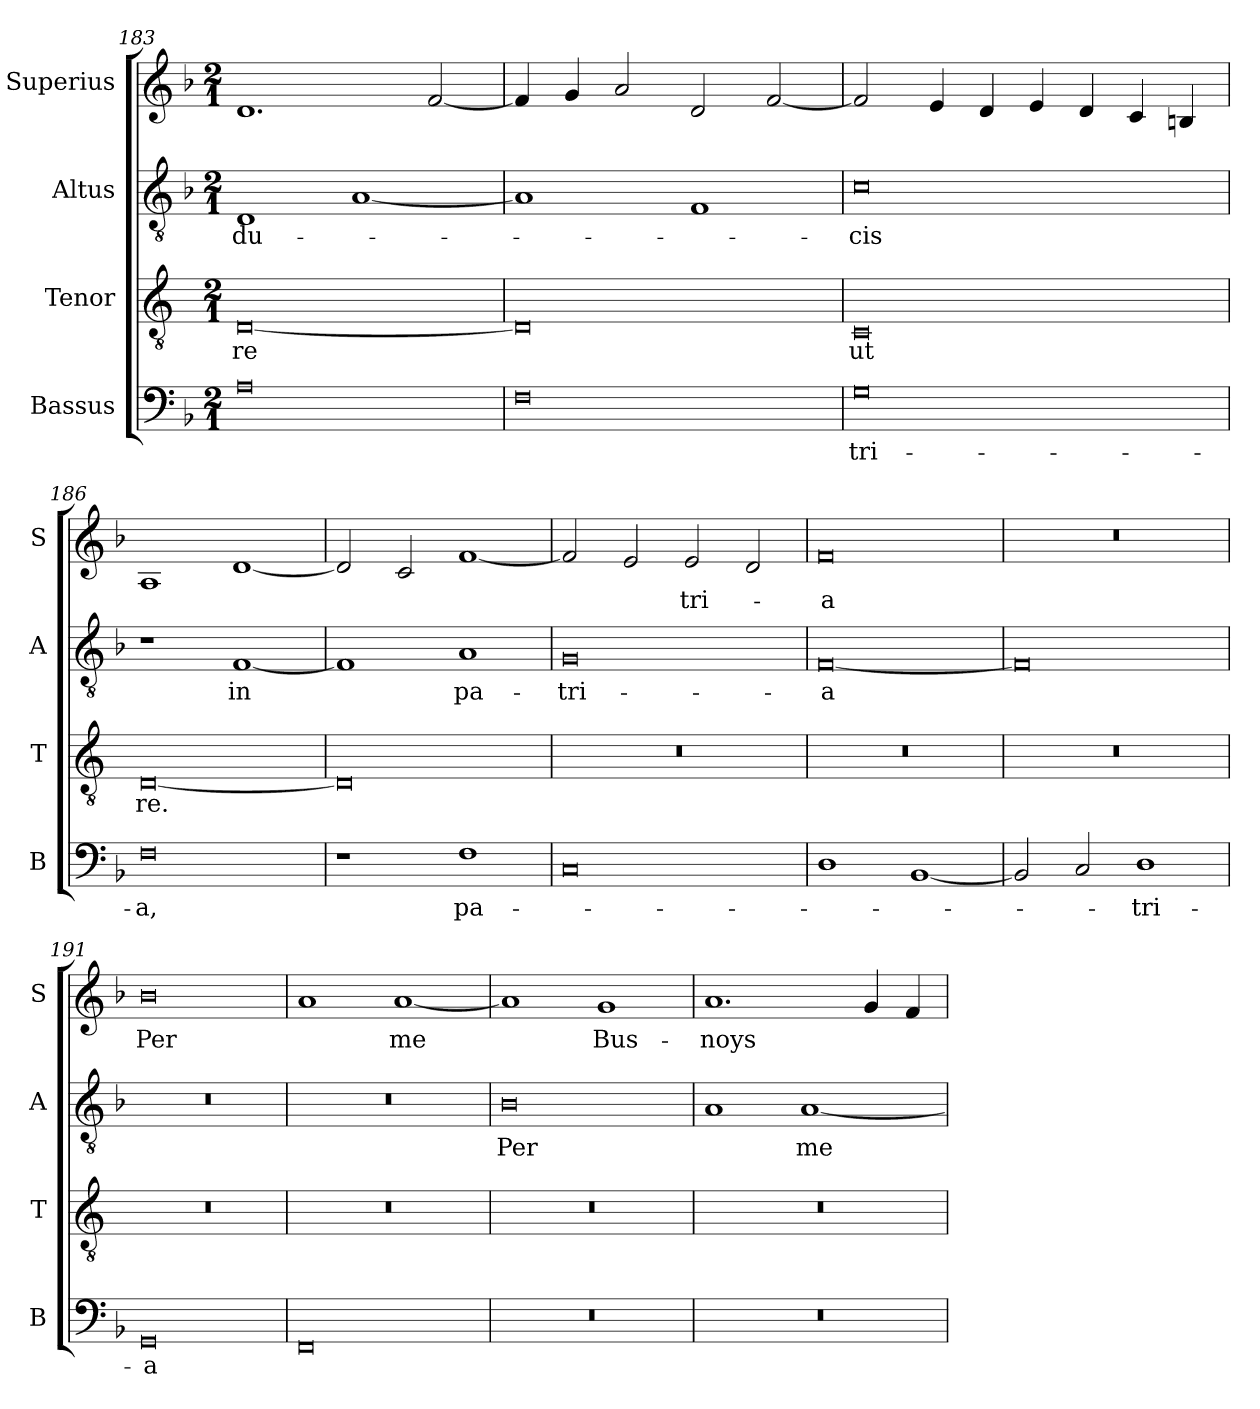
**kern	**text	**kern	**text	**kern	**text	**kern	**text
*part4	*part4	*part3	*part3	*part2	*part2	*part1	*part1
*staff4	*staff4	*staff3	*staff3	*staff2	*staff2	*staff1	*staff1
*I"Bassus	*	*I"Tenor	*	*I"Altus	*	*I"Superius	*
*I'B	*	*I'T	*	*I'A	*	*I'S	*
*clefF4	*	*clefGv2	*	*clefGv2	*	*clefG2	*
*k[b-]	*	*k[]	*	*k[b-]	*	*k[b-]	*
*M2/1	*	*M2/1	*	*M2/1	*	*M2/1	*
=183	=183	=183	=183	=183	=183	=183	=183
0A	.	[0D	re	1D	du-	1.d	.
.	.	.	.	[1A	.	.	.
.	.	.	.	.	.	[2f	.
=184	=184	=184	=184	=184	=184	=184	=184
0F	.	0D]	.	1A]	.	4f]	.
.	.	.	.	.	.	4g	.
.	.	.	.	.	.	2a	.
.	.	.	.	1F	.	2d	.
.	.	.	.	.	.	[2f	.
=185	=185	=185	=185	=185	=185	=185	=185
0G	-tri-	0C	ut	0c	-cis	2f]	.
.	.	.	.	.	.	4e	.
.	.	.	.	.	.	4d	.
.	.	.	.	.	.	4e	.
.	.	.	.	.	.	4d	.
.	.	.	.	.	.	4c	.
.	.	.	.	.	.	4Bn	.
=186	=186	=186	=186	=186	=186	=186	=186
0F	-a,	[0D	re.	1r	.	1A	.
.	.	.	.	[1F	in	[1d	.
=187	=187	=187	=187	=187	=187	=187	=187
1r	.	0D]	.	1F]	.	2d]	.
.	.	.	.	.	.	2c	.
1F	pa-	.	.	1A	pa-	[1f	.
=188	=188	=188	=188	=188	=188	=188	=188
0C	.	0r	.	0G	-tri-	2f]	.
.	.	.	.	.	.	2e	.
.	.	.	.	.	.	2e	-tri-
.	.	.	.	.	.	2d	.
=189	=189	=189	=189	=189	=189	=189	=189
1D	.	0r	.	[0F	-a	0f	-a
[1BB-	.	.	.	.	.	.	.
=190	=190	=190	=190	=190	=190	=190	=190
2BB-]	.	0r	.	0F]	.	0r	.
2C	.	.	.	.	.	.	.
1D	-tri-	.	.	.	.	.	.
=191	=191	=191	=191	=191	=191	=191	=191
0GG	-a	0r	.	0r	.	0b-	Per
=192	=192	=192	=192	=192	=192	=192	=192
0FF	.	0r	.	0r	.	1a	.
.	.	.	.	.	.	[1a	me
=193	=193	=193	=193	=193	=193	=193	=193
0r	.	0r	.	0B-	Per	1a]	.
.	.	.	.	.	.	1g	Bus-
=194	=194	=194	=194	=194	=194	=194	=194
0r	.	0r	.	1A	.	1.a	-noys
.	.	.	.	[1A	me	.	.
.	.	.	.	.	.	4g	.
.	.	.	.	.	.	4f	.
=	=	=	=	=	=	=	=
*-	*-	*-	*-	*-	*-	*-	*-
